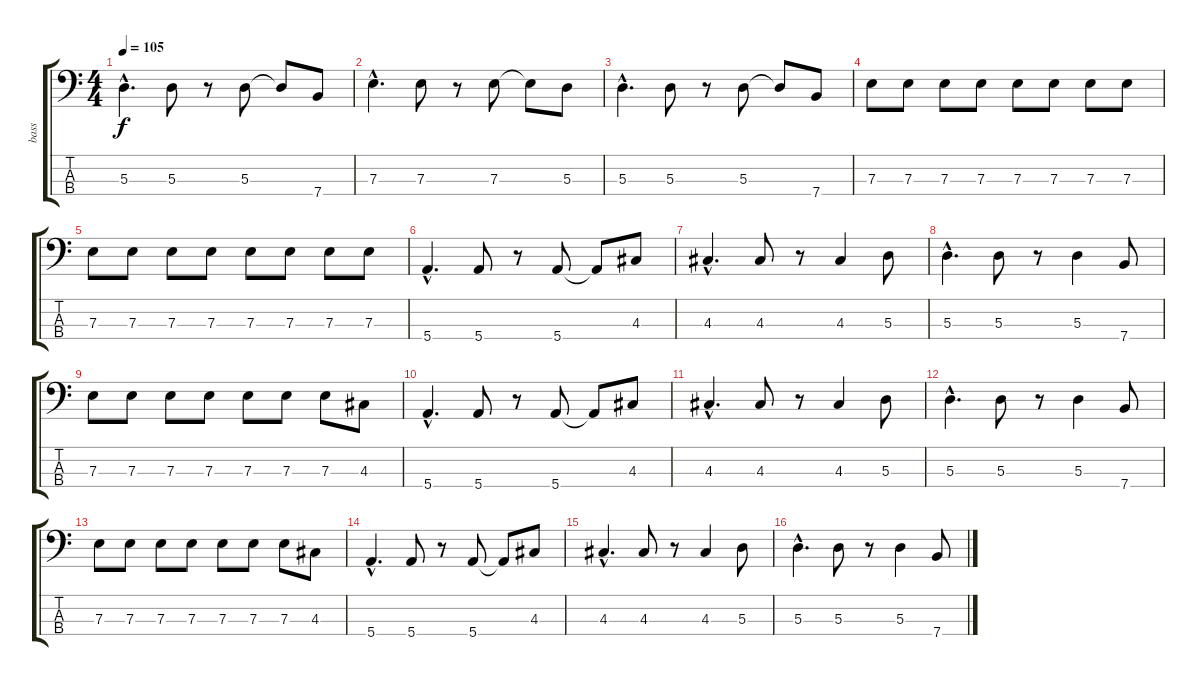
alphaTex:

\track ("bass" "bass") {instrument electricbassfinger}
\staff {score tabs}
\tuning (G2 D2 A1 E1) {hide}
\ts (4 4)
\tempo 105
\clef f4
\ks c
5.3{hac}.4{d dy f} 5.3.8 r.8 5.3.8 5.3{t}.8 7.4.8 |
7.3{hac}.4{d} 7.3.8 r.8 7.3.8 7.3{t}.8 5.3.8 |
5.3{hac}.4{d} 5.3.8 r.8 5.3.8 5.3{t}.8 7.4.8 |
7.3.8 7.3.8 7.3.8 7.3.8 7.3.8 7.3.8 7.3.8 7.3.8 |
7.3.8 7.3.8 7.3.8 7.3.8 7.3.8 7.3.8 7.3.8 7.3.8 |
5.4{hac}.4{d} 5.4.8 r.8 5.4.8 5.4{t}.8 4.3.8 |
4.3{hac}.4{d} 4.3.8 r.8 4.3.4 5.3.8 |
5.3{hac}.4{d} 5.3.8 r.8 5.3.4 7.4.8 |
7.3.8 7.3.8 7.3.8 7.3.8 7.3.8 7.3.8 7.3.8 4.3.8 |
5.4{hac}.4{d} 5.4.8 r.8 5.4.8 5.4{t}.8 4.3.8 |
4.3{hac}.4{d} 4.3.8 r.8 4.3.4 5.3.8 |
5.3{hac}.4{d} 5.3.8 r.8 5.3.4 7.4.8 |
7.3.8 7.3.8 7.3.8 7.3.8 7.3.8 7.3.8 7.3.8 4.3.8 |
5.4{hac}.4{d} 5.4.8 r.8 5.4.8 5.4{t}.8 4.3.8 |
4.3{hac}.4{d} 4.3.8 r.8 4.3.4 5.3.8 |
5.3{hac}.4{d} 5.3.8 r.8 5.3.4 7.4.8
